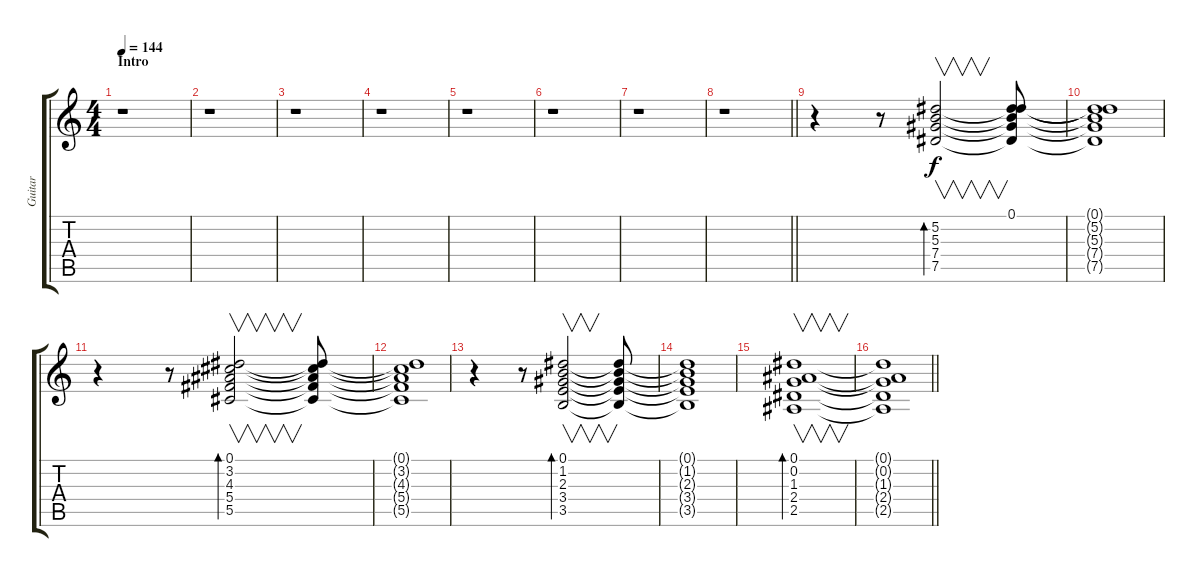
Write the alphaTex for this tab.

\track ("Guitar" "Guitar") {instrument electricguitarclean}
\staff {score tabs}
\tuning (Eb4 Bb3 Gb3 Db3 Ab2 Db2) {hide}
\ts (4 4)
\section ("" "Intro")
\tempo 144
\clef g2
\ks c
r.1{dy f instrument electricguitarclean} |
r.1 |
r.1 |
r.1 |
r.1 |
r.1 |
r.1 |
\barLineRight lightlight
r.1 |
\section ("" "")
r.4{balance 16} r.8 (5.2 5.3 7.4 7.5).2{v bd 480} (0.1 5.2{t} 5.3{t} 7.4{t} 7.5{t}).8 |
(0.1{t} 5.2{t} 5.3{t} 7.4{t} 7.5{t}).1 |
r.4 r.8 (0.1 3.2 4.3 5.4 5.5).2{v bd 480} (0.1{t} 3.2{t} 4.3{t} 5.4{t} 5.5{t}).8 |
(0.1{t} 3.2{t} 4.3{t} 5.4{t} 5.5{t}).1 |
r.4 r.8 (0.1 1.2 2.3 3.4 3.5).2{v bd 480} (0.1{t} 1.2{t} 2.3{t} 3.4{t} 3.5{t}).8 |
(0.1{t} 1.2{t} 2.3{t} 3.4{t} 3.5{t}).1 |
(0.1 0.2 1.3 2.4 2.5).1{v bd 240} |
\barLineRight lightlight
(0.1{t} 0.2{t} 1.3{t} 2.4{t} 2.5{t}).1
